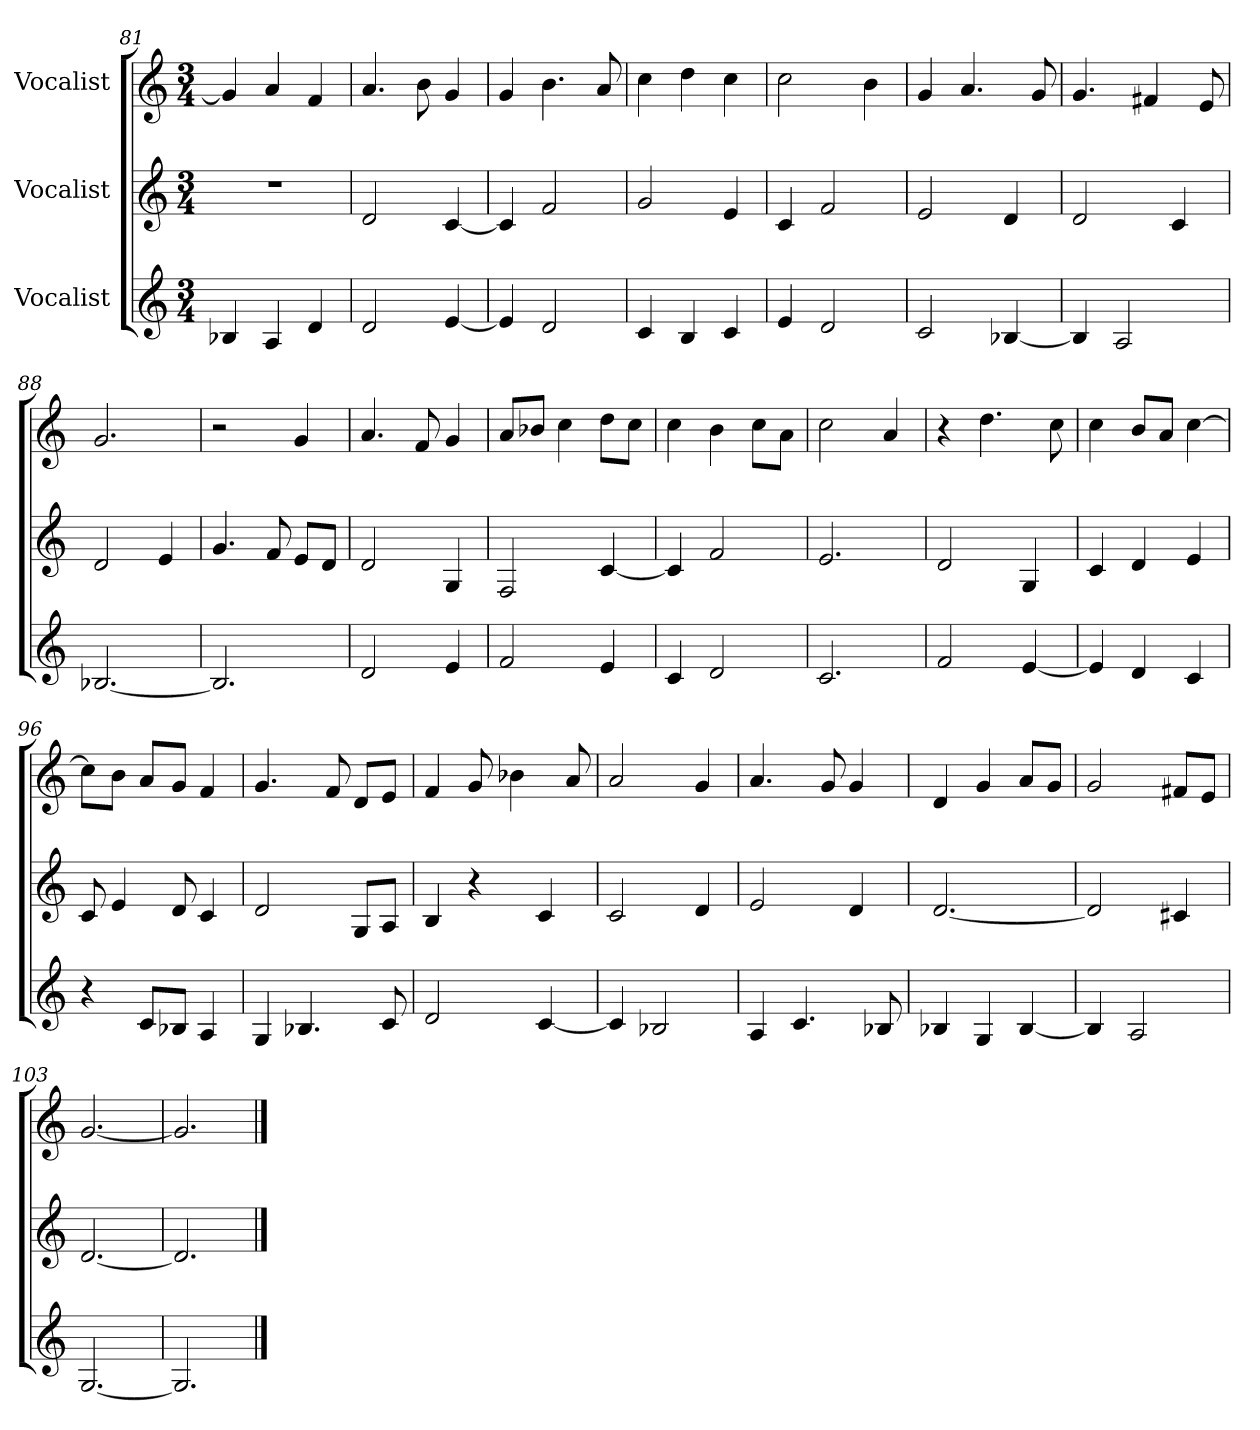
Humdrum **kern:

**kern	**kern	**kern
*part3	*part2	*part1
*staff3	*staff2	*staff1
*I"Vocalist	*I"Vocalist	*I"Vocalist
*M3/4	*M3/4	*M3/4
=81	=81	=81
4B-X	2.r	4g]
4A	.	4a
4d	.	4f
=82	=82	=82
2d	2d	4.a
.	.	8b
[4e	[4c	4g
=83	=83	=83
4e]	4c]	4g
2d	2f	4.b
.	.	8a
=84	=84	=84
4c	2g	4cc
4B	.	4dd
4c	4e	4cc
=85	=85	=85
4e	4c	2cc
2d	2f	.
.	.	4b
=86	=86	=86
2c	2e	4g
.	.	4.a
[4B-X	4d	.
.	.	8g
=87	=87	=87
4B-]	2d	4.g
2A	.	.
.	.	4f#X
.	4c	.
.	.	8e
=88	=88	=88
[2.B-X	2d	2.g
.	4e	.
=89	=89	=89
2.B-]	4.g	2r
.	8f	.
.	8eL	4g
.	8dJ	.
=90	=90	=90
2d	2d	4.a
.	.	8f
4e	4G	4g
=91	=91	=91
2f	2F	8aL
.	.	8b-XJ
.	.	4cc
4e	[4c	8ddL
.	.	8ccJ
=92	=92	=92
4c	4c]	4cc
2d	2f	4b
.	.	8ccL
.	.	8aJ
=93	=93	=93
2.c	2.e	2cc
.	.	4a
=94	=94	=94
2f	2d	4r
.	.	4.dd
[4e	4G	.
.	.	8cc
=95	=95	=95
4e]	4c	4cc
4d	4d	8bL
.	.	8aJ
4c	4e	[4cc
=96	=96	=96
4r	8c	8ccL]
.	4e	8bJ
8cL	.	8aL
8B-XJ	8d	8gJ
4A	4c	4f
=97	=97	=97
4G	2d	4.g
4.B-X	.	.
.	.	8f
.	8GL	8dL
8c	8AJ	8eJ
=98	=98	=98
2d	4B	4f
.	4r	8g
.	.	4b-X
[4c	4c	.
.	.	8a
=99	=99	=99
4c]	2c	2a
2B-X	.	.
.	4d	4g
=100	=100	=100
4A	2e	4.a
4.c	.	.
.	.	8g
.	4d	4g
8B-X	.	.
=101	=101	=101
4B-X	[2.d	4d
4G	.	4g
[4B-	.	8aL
.	.	8gJ
=102	=102	=102
4B-]	2d]	2g
2A	.	.
.	4c#X	8f#XL
.	.	8eJ
=103	=103	=103
[2.G	[2.d	[2.g
=104	=104	=104
2.G]	2.d]	2.g]
==	==	==
*-	*-	*-
